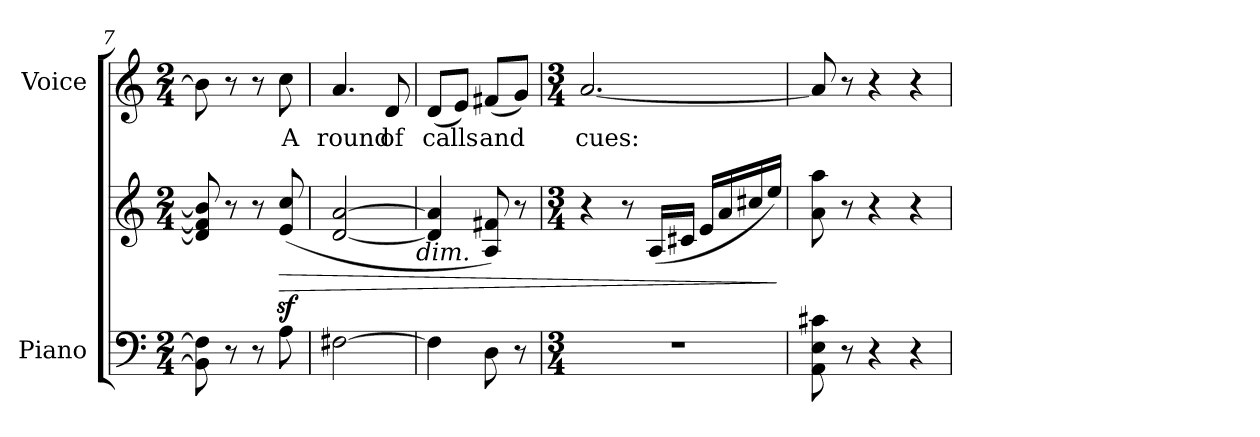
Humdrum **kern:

**kern	**kern	**dynam	**kern	**text
*part2	*part2	*part2	*part1	*part1
*staff3	*staff2	*staff2/3	*staff1	*staff1
*I"Piano	*	*	*I"Voice	*
*I'Pno	*	*	*	*
*clefF4	*clefG2	*	*clefG2	*
*k[]	*k[]	*	*k[]	*
*M2/4	*M2/4	*	*M2/4	*
=7	=7	=7	=7	=7
8BB\] 8F#\]	8d/] 8f#/] 8b/]	.	8b\]	.
8r	8r	.	8r	.
8r	8r	.	8r	.
!	!	!LO:HP:b	!	!
8A\	(8e/z< 8cc/z<	>	8cc\	A
=8	=8	=8	=8	=8
[2F#X\	[2d/ [2a/	.	4.a/	round
.	.	.	8d/	of
!	!LO:TX:b:i:t=dim.	!	!	!
=9	=9	=9	=9	=9
4F#\]	4d/] 4a/]	.	(8d/L	calls
.	.	.	8e/J)	.
8D\	8A/ 8f#X/)	.	(8f#X/L	and
8r	8r	.	8g/J)	.
=10	=10	=10	=10	=10
*M3/4	*M3/4	*	*M3/4	*
2.r	4r	.	[2.a/	cues:
.	8r	.	.	.
.	(16A/LL	.	.	.
.	16c#X/JJ	.	.	.
.	16e/LL	.	.	.
.	16a/	.	.	.
.	16cc#X/	.	.	.
.	16ee/JJ)	.	.	.
.	.	]	.	.
=11	=11	=11	=11	=11
!	!	!LO:DY:b	!	!
8AA\ 8E\ 8c#X\	8a\ 8aa\	other-dynamics	8a/]	.
8r	8r	.	8r	.
4r	4r	.	4r	.
4r	4r	.	4r	.
=	=	=	=	=
*-	*-	*-	*-	*-
